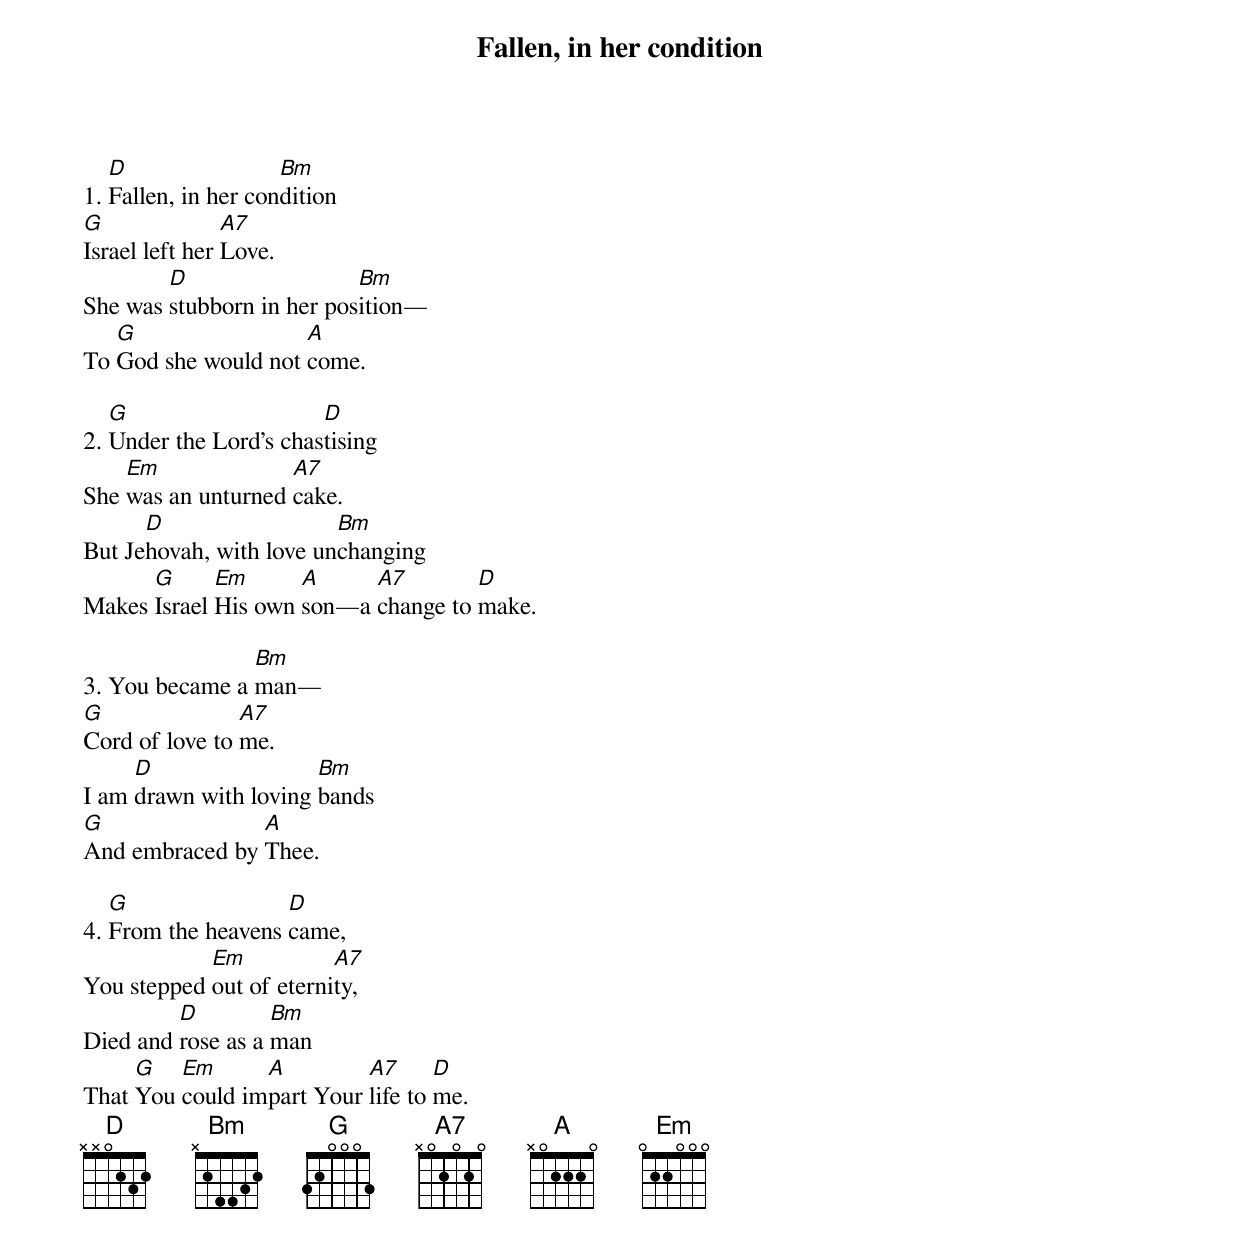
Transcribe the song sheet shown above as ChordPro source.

{t:Fallen, in her condition}

1. [D]Fallen, in her con[Bm]dition
[G]Israel left her [A7]Love.
She was [D]stubborn in her pos[Bm]ition—
To [G]God she would not [A]come.

2. [G]Under the Lord's chas[D]tising
She [Em]was an unturned [A7]cake.
But Je[D]hovah, with love un[Bm]changing
Makes [G]Israel [Em]His own [A]son—a [A7]change to [D]make.

3. You became a [Bm]man—
[G]Cord of love to [A7]me.
I am [D]drawn with loving [Bm]bands
[G]And embraced by [A]Thee.

4. [G]From the heavens [D]came,
You stepped [Em]out of eterni[A7]ty,
Died and [D]rose as a [Bm]man
That [G]You [Em]could im[A]part Your [A7]life to [D]me.
